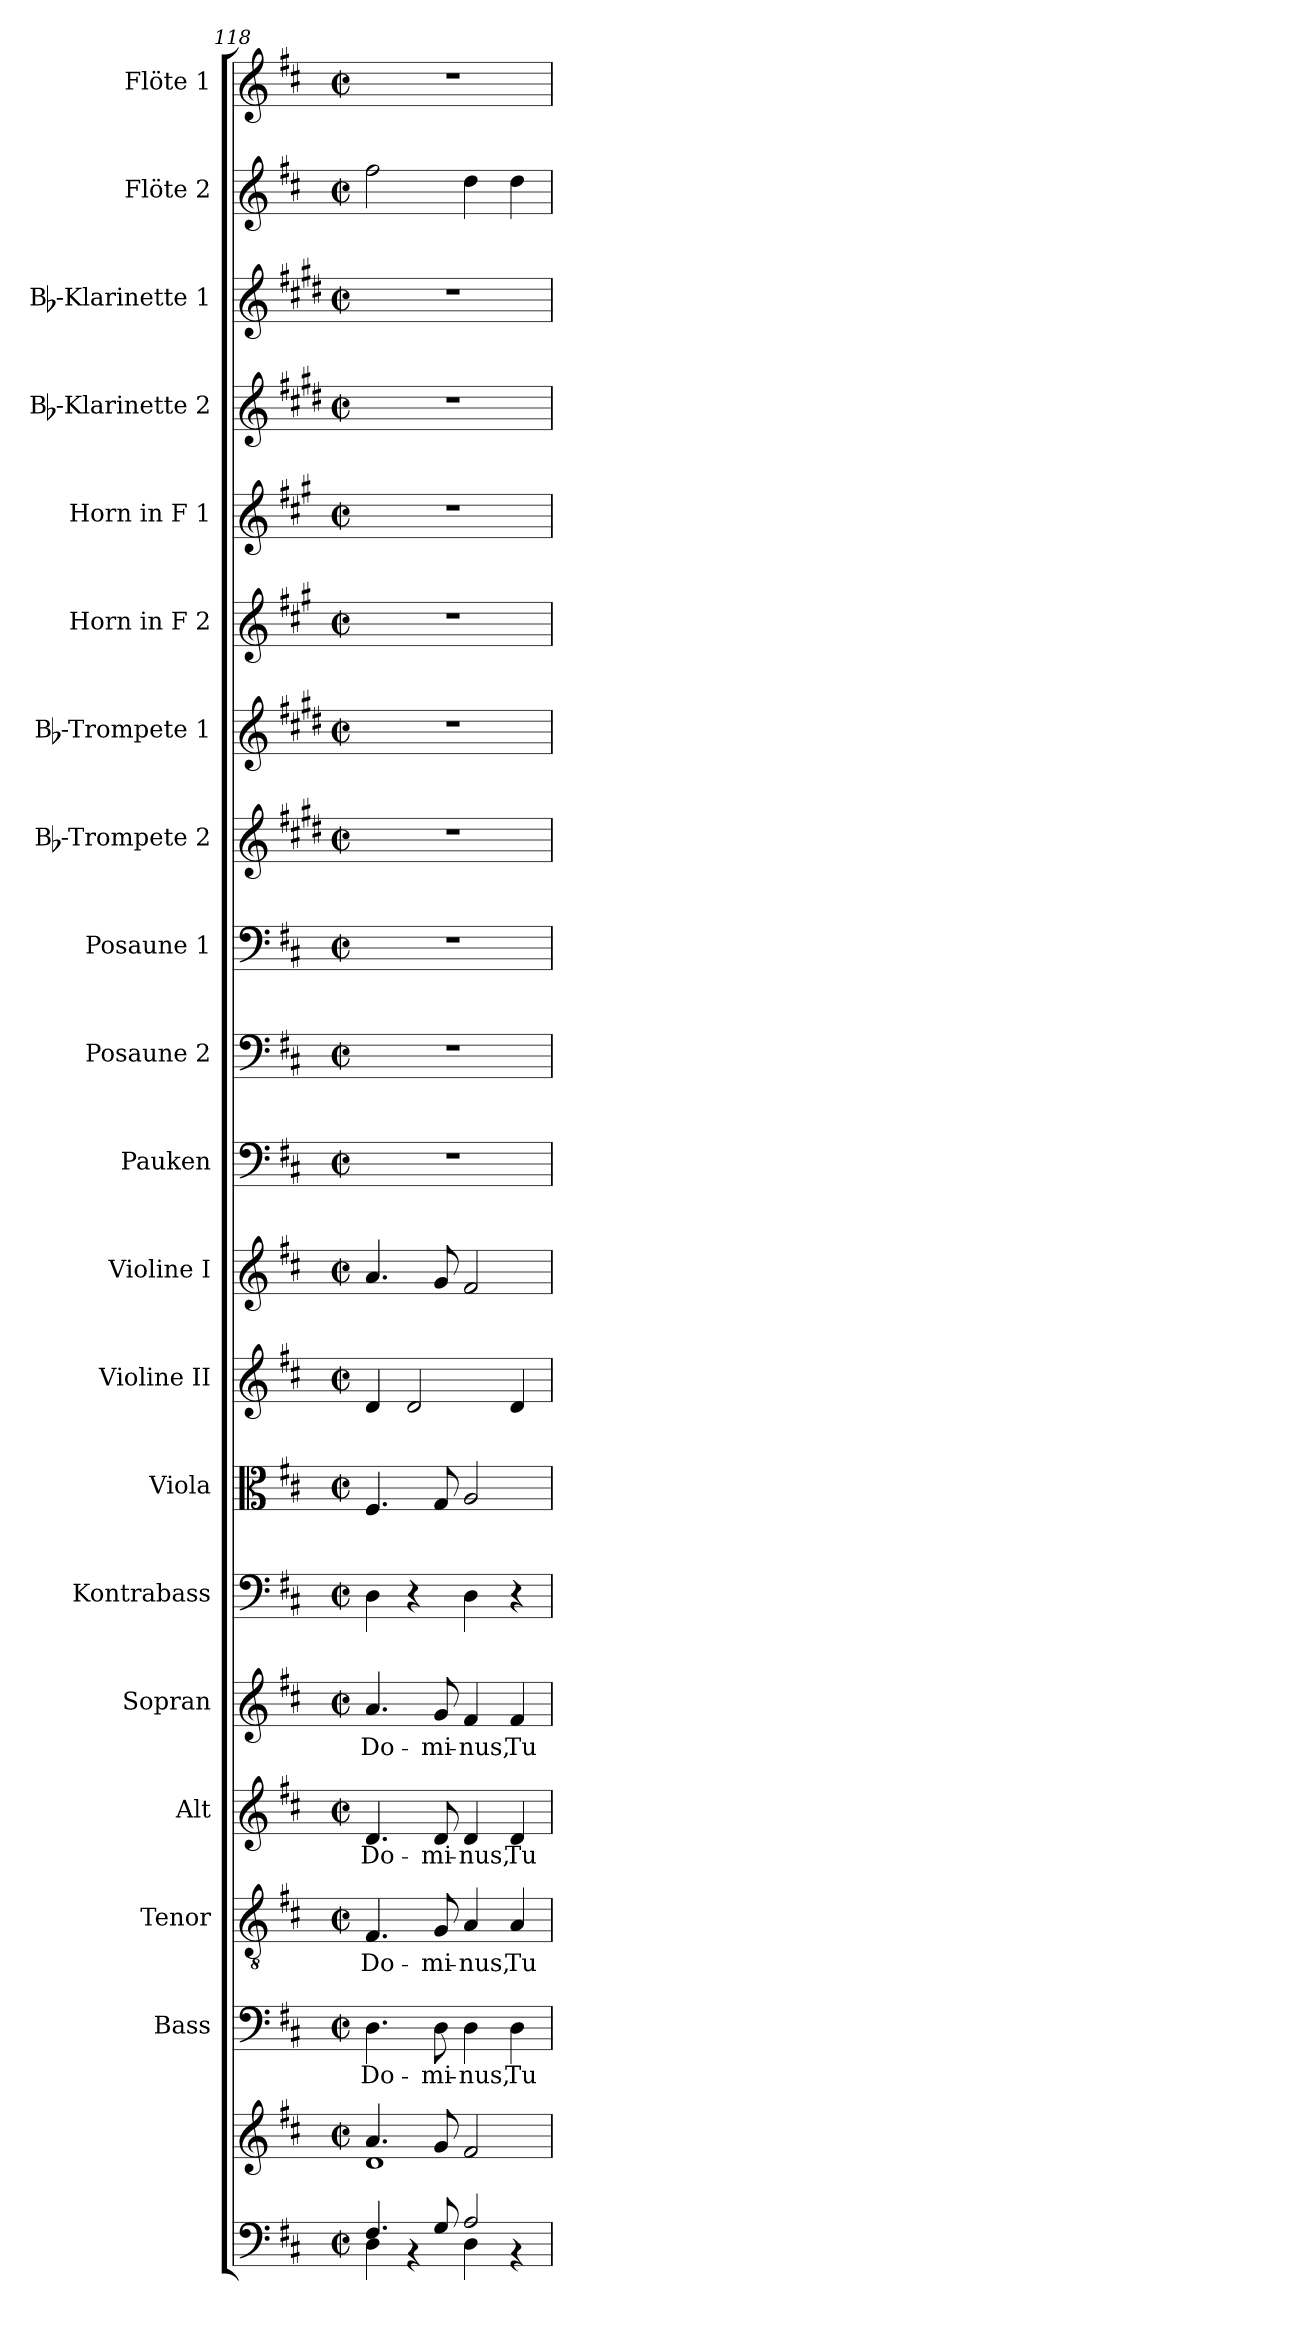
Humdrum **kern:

**kern	**kern	**kern	**text	**kern	**text	**kern	**text	**kern	**text	**kern	**kern	**kern	**kern	**kern	**kern	**kern	**kern	**kern	**kern	**kern	**kern	**kern	**kern	**kern
*part20	*part20	*part19	*part19	*part18	*part18	*part17	*part17	*part16	*part16	*part15	*part14	*part13	*part12	*part11	*part10	*part9	*part8	*part7	*part6	*part5	*part4	*part3	*part2	*part1
*staff21	*staff20	*staff19	*staff19	*staff18	*staff18	*staff17	*staff17	*staff16	*staff16	*staff15	*staff14	*staff13	*staff12	*staff11	*staff10	*staff9	*staff8	*staff7	*staff6	*staff5	*staff4	*staff3	*staff2	*staff1
*	*	*I"Bass	*	*I"Tenor	*	*I"Alt	*	*I"Sopran	*	*I"Kontrabass	*I"Viola	*I"Violine II	*I"Violine I	*I"Pauken	*I"Posaune 2	*I"Posaune 1	*I"Bb-Trompete 2	*I"Bb-Trompete 1	*I"Horn in F 2	*I"Horn in F 1	*I"Bb-Klarinette 2	*I"Bb-Klarinette 1	*I"Flöte 2	*I"Flöte 1
*	*	*I'B.	*	*I'T.	*	*I'A.	*	*I'S.	*	*I'Kb.	*I'Vla.	*I'Vl. II	*I'Vl. I	*I'Pk.	*I'Pos. 2	*I'Pos. 1	*I'Bb Trp. 2	*I'Bb Trp. 1	*	*	*I'Bb Kl. 2	*I'Bb Kl. 1	*I'Fl. 2	*I'Fl. 1
*clefF4	*clefG2	*clefF4	*	*clefGv2	*	*clefG2	*	*clefG2	*	*clefF4	*clefC3	*clefG2	*clefG2	*clefF4	*clefF4	*clefF4	*clefG2	*clefG2	*clefG2	*clefG2	*clefG2	*clefG2	*clefG2	*clefG2
*	*	*	*	*	*	*	*	*	*	*ITrd7c12	*	*	*	*	*	*	*ITrd1c2	*ITrd1c2	*ITrd4c7	*ITrd4c7	*ITrd1c2	*ITrd1c2	*	*
*k[f#c#]	*k[f#c#]	*k[f#c#]	*	*k[f#c#]	*	*k[f#c#]	*	*k[f#c#]	*	*k[f#c#]	*k[f#c#]	*k[f#c#]	*k[f#c#]	*k[f#c#]	*k[f#c#]	*k[f#c#]	*k[f#c#]	*k[f#c#]	*k[f#c#]	*k[f#c#]	*k[f#c#]	*k[f#c#]	*k[f#c#]	*k[f#c#]
*D:	*D:	*D:	*	*D:	*	*D:	*	*D:	*	*D:	*D:	*D:	*D:	*D:	*D:	*D:	*D:	*D:	*D:	*D:	*D:	*D:	*D:	*D:
*M2/2	*M2/2	*M2/2	*	*M2/2	*	*M2/2	*	*M2/2	*	*M2/2	*M2/2	*M2/2	*M2/2	*M2/2	*M2/2	*M2/2	*M2/2	*M2/2	*M2/2	*M2/2	*M2/2	*M2/2	*M2/2	*M2/2
*met(c|)	*met(c|)	*met(c|)	*	*met(c|)	*	*met(c|)	*	*met(c|)	*	*met(c|)	*met(c|)	*met(c|)	*met(c|)	*met(c|)	*met(c|)	*met(c|)	*met(c|)	*met(c|)	*met(c|)	*met(c|)	*met(c|)	*met(c|)	*met(c|)	*met(c|)
=118	=118	=118	=118	=118	=118	=118	=118	=118	=118	=118	=118	=118	=118	=118	=118	=118	=118	=118	=118	=118	=118	=118	=118	=118
*^	*^	*	*	*	*	*	*	*	*	*	*	*	*	*	*	*	*	*	*	*	*	*	*	*
!	!	!	!	!	!LO:LY:b	!	!LO:LY:b	!	!LO:LY:b	!	!LO:LY:b	!	!	!	!	!	!	!	!	!	!	!	!	!	!	!
4.F#/	4D\	4.a/	1d	4.D\	Do-	4.F#/	Do-	4.d/	Do-	4.a/	Do-	4DD\	4.F#/	4d/	4.a/	1r	1r	1r	1r	1r	1r	1r	1r	1r	2ff#\	1r
.	4rBB	.	.	.	.	.	.	.	.	.	.	4r	.	2d/	.	.	.	.	.	.	.	.	.	.	.	.
!	!	!	!	!	!LO:LY:b	!	!LO:LY:b	!	!LO:LY:b	!	!LO:LY:b	!	!	!	!	!	!	!	!	!	!	!	!	!	!	!
8G/	.	8g/	.	8D\	-mi-	8G/	-mi-	8d/	-mi-	8g/	-mi-	.	8G/	.	8g/	.	.	.	.	.	.	.	.	.	.	.
!	!	!	!	!	!LO:LY:b	!	!LO:LY:b	!	!LO:LY:b	!	!LO:LY:b	!	!	!	!	!	!	!	!	!	!	!	!	!	!	!
2A/	4D\	2f#/	.	4D\	-nus,	4A/	-nus,	4d/	-nus,	4f#/	-nus,	4DD\	2A/	.	2f#/	.	.	.	.	.	.	.	.	.	4dd\	.
!	!	!	!	!	!LO:LY:b	!	!LO:LY:b	!	!LO:LY:b	!	!LO:LY:b	!	!	!	!	!	!	!	!	!	!	!	!	!	!	!
.	4rBB	.	.	4D\	Tu	4A/	Tu	4d/	Tu	4f#/	Tu	4r	.	4d/	.	.	.	.	.	.	.	.	.	.	4dd\	.
*v	*v	*	*	*	*	*	*	*	*	*	*	*	*	*	*	*	*	*	*	*	*	*	*	*	*	*
*	*v	*v	*	*	*	*	*	*	*	*	*	*	*	*	*	*	*	*	*	*	*	*	*	*	*
=	=	=	=	=	=	=	=	=	=	=	=	=	=	=	=	=	=	=	=	=	=	=	=	=
*-	*-	*-	*-	*-	*-	*-	*-	*-	*-	*-	*-	*-	*-	*-	*-	*-	*-	*-	*-	*-	*-	*-	*-	*-
